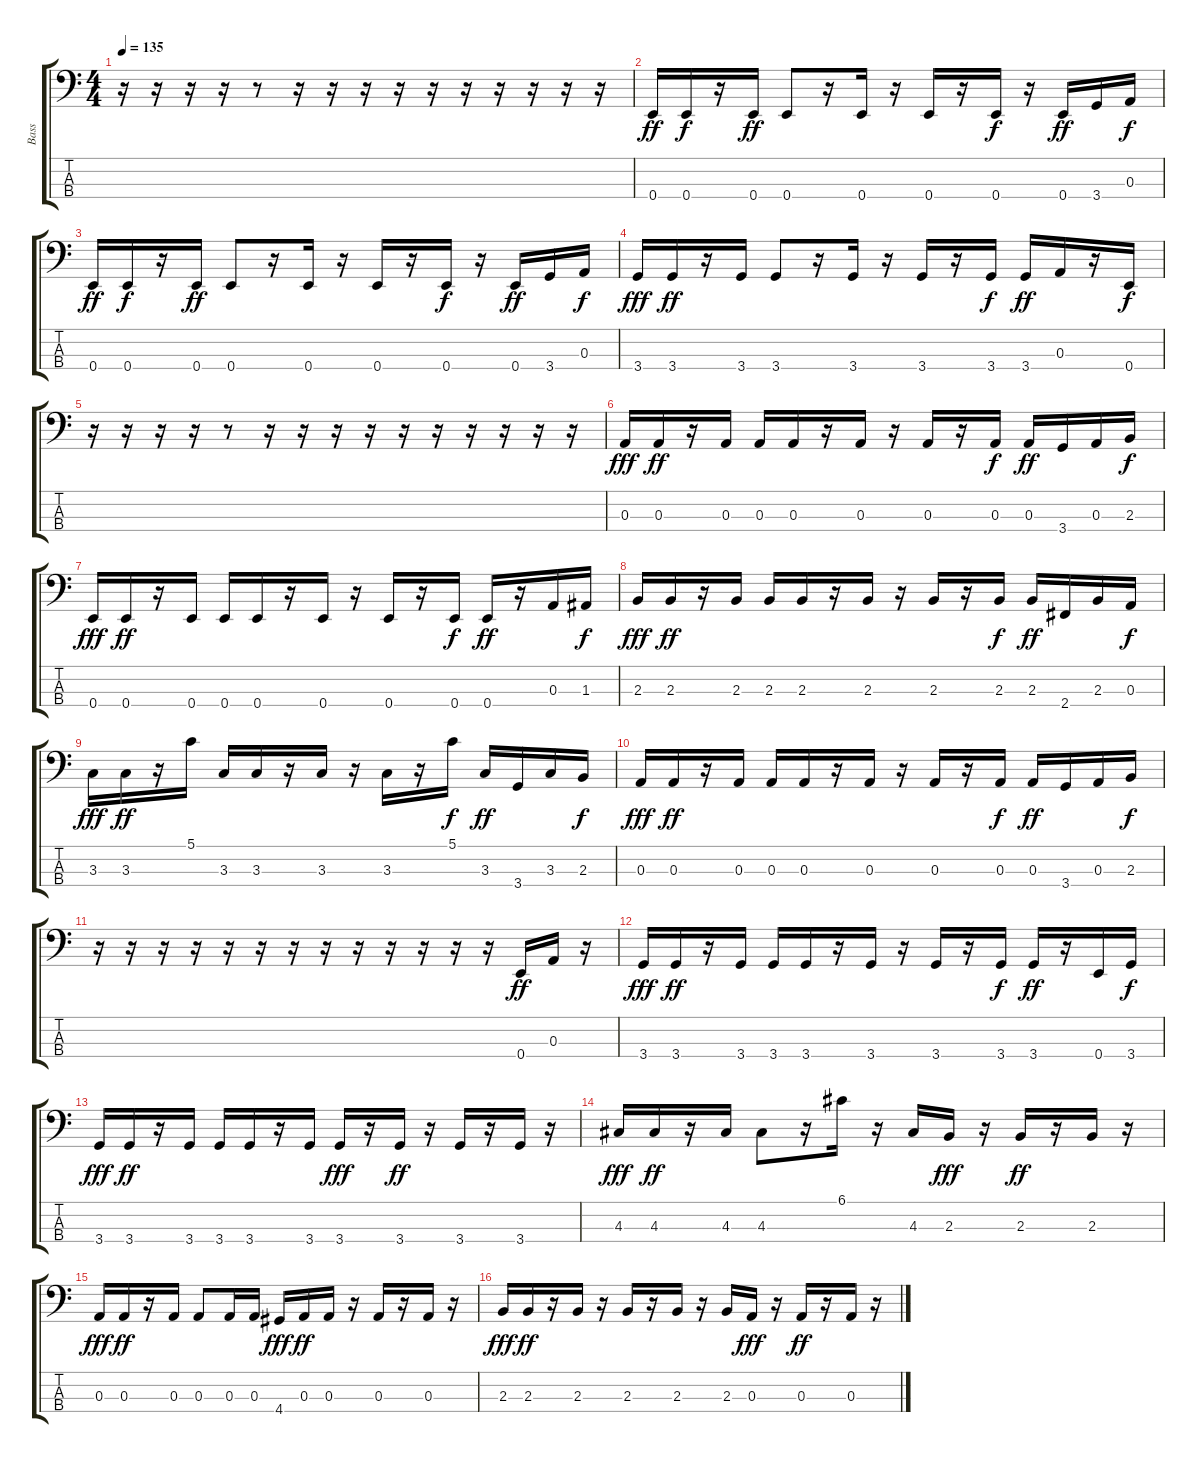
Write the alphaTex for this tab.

\track ("Bass                                " "Bass      ") {instrument electricbasspick}
\staff {score tabs}
\tuning (G2 D2 A1 E1) {hide}
\ts (4 4)
\tempo 135
\clef f4
\ks c
r.16{dy f} r.16 r.16 r.16 r.8 r.16 r.16 r.16 r.16 r.16 r.16 r.16 r.16 r.16 r.16 |
0.4.16{dy ff} 0.4.16{dy f} r.16 0.4.16{dy ff} 0.4.8 r.16 0.4.16 r.16 0.4.16 r.16 0.4.16{dy f} r.16 0.4.16{dy ff} 3.4.16 0.3.16{dy f} |
0.4.16{dy ff} 0.4.16{dy f} r.16 0.4.16{dy ff} 0.4.8 r.16 0.4.16 r.16 0.4.16 r.16 0.4.16{dy f} r.16 0.4.16{dy ff} 3.4.16 0.3.16{dy f} |
3.4.16{dy fff} 3.4.16{dy ff} r.16 3.4.16 3.4.8 r.16 3.4.16 r.16 3.4.16 r.16 3.4.16{dy f} 3.4.16{dy ff} 0.3.16 r.16 0.4.16{dy f} |
r.16 r.16 r.16 r.16 r.8 r.16 r.16 r.16 r.16 r.16 r.16 r.16 r.16 r.16 r.16 |
0.3.16{dy fff} 0.3.16{dy ff} r.16 0.3.16 0.3.16 0.3.16 r.16 0.3.16 r.16 0.3.16 r.16 0.3.16{dy f} 0.3.16{dy ff} 3.4.16 0.3.16 2.3.16{dy f} |
0.4.16{dy fff} 0.4.16{dy ff} r.16 0.4.16 0.4.16 0.4.16 r.16 0.4.16 r.16 0.4.16 r.16 0.4.16{dy f} 0.4.16{dy ff} r.16 0.3.16 1.3.16{dy f} |
2.3.16{dy fff} 2.3.16{dy ff} r.16 2.3.16 2.3.16 2.3.16 r.16 2.3.16 r.16 2.3.16 r.16 2.3.16{dy f} 2.3.16{dy ff} 2.4.16 2.3.16 0.3.16{dy f} |
3.3.16{dy fff} 3.3.16{dy ff} r.16 5.1.16 3.3.16 3.3.16 r.16 3.3.16 r.16 3.3.16 r.16 5.1.16{dy f} 3.3.16{dy ff} 3.4.16 3.3.16 2.3.16{dy f} |
0.3.16{dy fff} 0.3.16{dy ff} r.16 0.3.16 0.3.16 0.3.16 r.16 0.3.16 r.16 0.3.16 r.16 0.3.16{dy f} 0.3.16{dy ff} 3.4.16 0.3.16 2.3.16{dy f} |
r.16 r.16 r.16 r.16 r.16 r.16 r.16 r.16 r.16 r.16 r.16 r.16 r.16 0.4.16{dy ff} 0.3.16 r.16 |
3.4.16{dy fff} 3.4.16{dy ff} r.16 3.4.16 3.4.16 3.4.16 r.16 3.4.16 r.16 3.4.16 r.16 3.4.16{dy f} 3.4.16{dy ff} r.16 0.4.16 3.4.16{dy f} |
3.4.16{dy fff} 3.4.16{dy ff} r.16 3.4.16 3.4.16 3.4.16 r.16 3.4.16 3.4.16{dy fff} r.16 3.4.16{dy ff} r.16 3.4.16 r.16 3.4.16 r.16 |
4.3.16{dy fff} 4.3.16{dy ff} r.16 4.3.16 4.3.8 r.16 6.1.16 r.16 4.3.16 2.3.16{dy fff} r.16 2.3.16{dy ff} r.16 2.3.16 r.16 |
0.3.16{dy fff} 0.3.16{dy ff} r.16 0.3.16 0.3.8 0.3.16 0.3.16 4.4.16{dy fff} 0.3.16{dy ff} 0.3.16 r.16 0.3.16 r.16 0.3.16 r.16 |
2.3.16{dy fff} 2.3.16{dy ff} r.16 2.3.16 r.16 2.3.16 r.16 2.3.16 r.16 2.3.16 0.3.16{dy fff} r.16 0.3.16{dy ff} r.16 0.3.16 r.16
